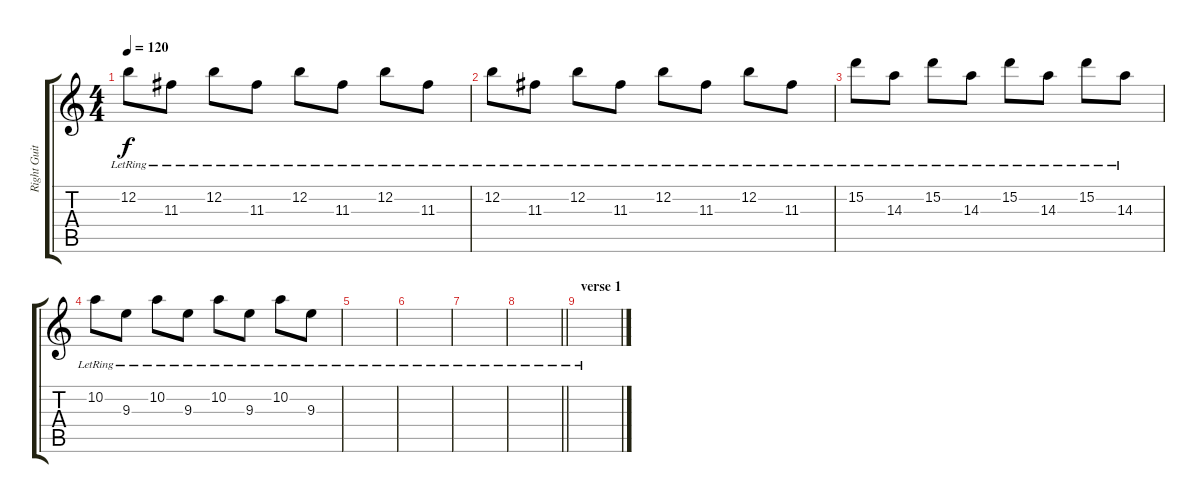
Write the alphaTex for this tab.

\track ("Right Guitar" "Right Guit") {instrument electricguitarjazz}
\staff {score tabs}
\tuning (E4 B3 G3 D3 A2 E2) {hide}
\ts (4 4)
\tempo 120
\clef g2
\ks c
12.2{lr}.8{dy f} 11.3{lr}.8 12.2{lr}.8 11.3{lr}.8 12.2{lr}.8 11.3{lr}.8 12.2{lr}.8 11.3{lr}.8 |
12.2{lr}.8 11.3{lr}.8 12.2{lr}.8 11.3{lr}.8 12.2{lr}.8 11.3{lr}.8 12.2{lr}.8 11.3{lr}.8 |
15.2{lr}.8 14.3{lr}.8 15.2{lr}.8 14.3{lr}.8 15.2{lr}.8 14.3{lr}.8 15.2{lr}.8 14.3{lr}.8 |
10.2{lr}.8 9.3{lr}.8 10.2{lr}.8 9.3{lr}.8 10.2{lr}.8 9.3{lr}.8 10.2{lr}.8 9.3{lr}.8 |
|
|
|
\barLineRight lightlight
|
\section ("" "verse 1")
